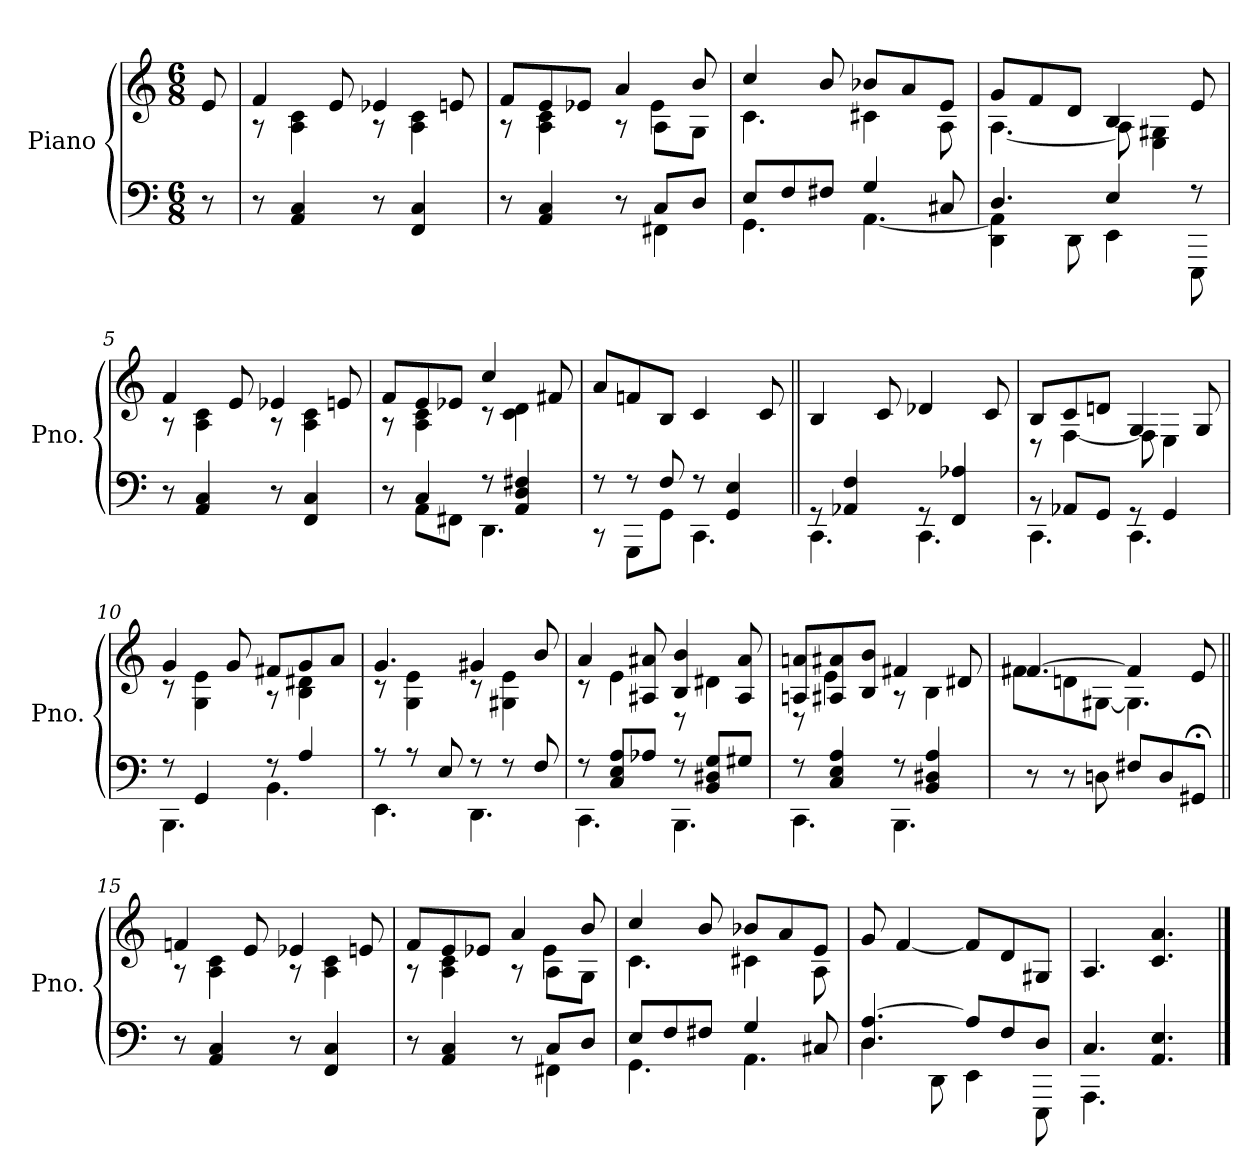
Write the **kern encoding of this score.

**kern	**kern
*part1	*part1
*staff2	*staff1
*I"Piano	*
*I'Pno.	*
*clefF4	*clefG2
*k[]	*k[]
*M6/8	*M6/8
*MM63	*MM63
=	=
8r	8e/
=1	=1
*	*^
8r	4f/	8r
4AA/ 4C/	.	4A\ 4c\
.	8e/	.
8r	4e-X/	8r
4FF/ 4C/	.	4A\ 4c\
.	8en/	.
=2	=2	=2
*^	*	*^
8r	2ryy	8f/L	8r	2ryy
4AA/ 4C/	.	8e/	4A\ 4c\	.
.	.	8e-X/J	.	.
8r	.	4a/	8r	.
8C/L	4FF#X\	.	8A\L	4e-\
8D/J	.	8b/	8G\J	.
*	*	*	*v	*v
=3	=3	=3	=3
8E/L	4.GG\	4cc/	4.c\
8F/	.	.	.
8F#X/J	.	8b/	.
4G/	[4.AA\	8b-X/L	4c#X\
.	.	8a/	.
8C#X/	.	8e/J	8A\
=4	=4	=4	=4
4.D/	4DD\ 4AA\]	8g/L	[4.A\
.	.	8f/	.
.	8DD\	8d/J	.
4E/	4EE\	4B/	8A\]
.	.	.	4E\ 4G#X\
8r	8EEE\	8e/	.
*v	*v	*	*
!!LO:LB:g=z	!!
=5	=5	=5
8r	4f/	8r
4AA/ 4C/	.	4A\ 4c\
.	8e/	.
8r	4e-X/	8r
4FF/ 4C/	.	4A\ 4c\
.	8en/	.
=6	=6	=6
*^	*	*
8r	8ryy	8f/L	8r
4C/	8AA\L	8e/	4A\ 4c\
.	8FF#X\J	8e-X/J	.
8r	4.DD\	4cc/	8r
4AA/ 4D/ 4F#X/	.	.	4c\ 4d\
.	.	8f#X/	.
*	*	*v	*v
=7	=7	=7
8r	8r	8a/L
8r	8GGG\L	8fn/
8F/	8GG\J	8B/J
8r	4.CC\	4c/
4GG/ 4E/	.	.
.	.	8c/
=8||	=8||	=8||
8rGG	4.CC\	4B/
4AA-X/ 4F/	.	.
.	.	8c/
8rGG	4.CC\	4d-X/
4FF/ 4A-X/	.	.
.	.	8c/
!!LO:LB:g=z
=9	=9	=9
*	*	*^
8rBB	4.CC\	8B/L	8r
8AA-X/L	.	8c/	[4F\
8GG/J	.	8dn/J	.
8rGG	4.CC\	4G/	8F\]
4GG/	.	.	4E\
.	.	8G/	.
=10	=10	=10	=10
8r	4.BBB\	4g/	8r
4GG/	.	.	4G\ 4e\
.	.	8g/	.
8r	4.BB\	8f#X/L	8r
4A/	.	8g/	4B\ 4d#X\
.	.	8a/J	.
=11	=11	=11	=11
8r	4.EE\	4.g/	8r
8r	.	.	4G\ 4e\
8E/	.	.	.
8r	4.DD\	4g#X/	8r
8r	.	.	4G#X\ 4e\
8F/	.	8b/	.
=12	=12	=12	=12
8r	4.CC\	4a/	8r
8C/ 8E/ 8A/L	.	.	4e\
8A-X/J	.	8A#X/ 8a#X/	.
8r	4.BBB\	4B/ 4b/	8r
8BB/ 8D#X/ 8G/L	.	.	4d#X\
8G#X/J	.	8A#/ 8a#/	.
!!LO:LB:g=z	!!
=13	=13	=13	=13
8r	4.CC\	8An/ 8an/L	8r
4C/ 4E/ 4A/	.	8A#X/ 8a#X/	4e\
.	.	8B/ 8b/J	.
8r	4.BBB\	4f#X/	8r
4BB/ 4D#X/ 4A/	.	.	4B\
.	.	8d#X/	.
*v	*v	*	*
=14	=14	=14
8r	[4.f#X/	8f#\L
8r	.	8dn\
8Dn\	.	[8G#X\J
8F#X/L	4f#/]	4.G#\]
8D/	.	.
8GG#X;</J	8e/	.
=15||	=15||	=15||
8r	4fn/	8r
4AA/ 4C/	.	4A\ 4c\
.	8e/	.
8r	4e-X/	8r
4FF/ 4C/	.	4A\ 4c\
.	8en/	.
!!LO:LB:g=z
=16	=16	=16
*^	*	*^
8r	2ryy	8f/L	8r	2ryy
4AA/ 4C/	.	8e/	4A\ 4c\	.
.	.	8e-X/J	.	.
8r	.	4a/	8r	.
8C/L	4FF#X\	.	8A\L	4e-\
8D/J	.	8b/	8G\J	.
*	*	*	*v	*v
=17	=17	=17	=17
8E/L	4.GG\	4cc/	4.c\
8F/	.	.	.
8F#X/J	.	8b/	.
4G/	4.AA\	8b-X/L	4c#X\
.	.	8a/	.
8C#X/	.	8e/J	8A\
*	*	*v	*v
=18	=18	=18
4.D/ [4.A/	4D\	8g/
.	.	[4f/
.	8DD\	.
8A/L]	4EE\	8f/L]
8F/	.	8d/
8D/J	8EEE\	8G#X/J
=19	=19	=19
4.C/	4.AAA\	4.A/
4.AA/ 4.E/	4.ryy	4.c/ 4.a/
*v	*v	*
==	==
*-	*-
